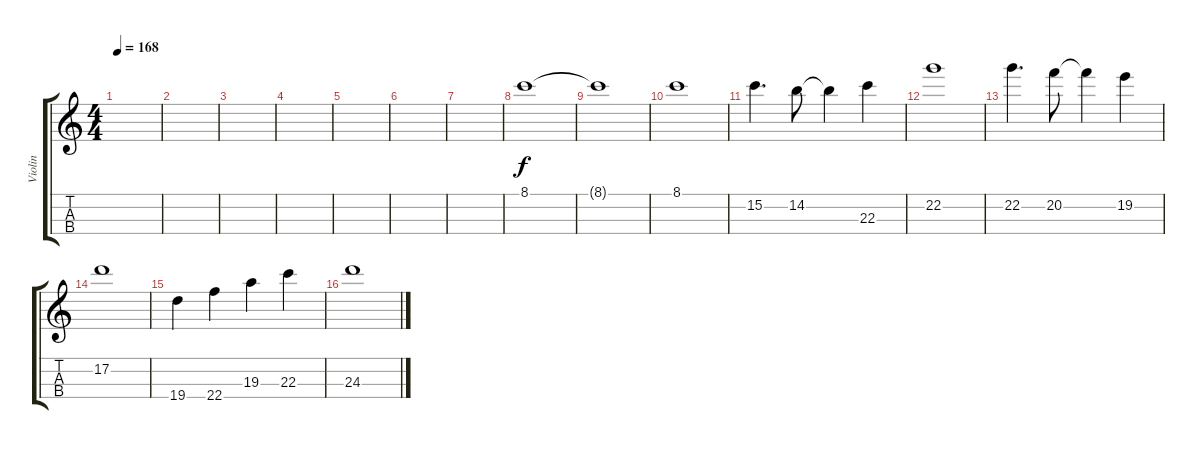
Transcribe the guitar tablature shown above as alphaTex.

\track ("Violin" "Violin") {instrument violin}
\staff {score tabs}
\tuning (E5 A4 D4 G3) {hide}
\ts (4 4)
\tempo 168
\clef g2
\ks c
|
|
|
|
|
|
|
8.1.1 |
8.1{t}.1 |
8.1.1{dy f} |
15.2.4{d} 14.2.8 14.2{t}.4 22.3.4 |
22.2.1 |
22.2.4{d} 20.2.8 20.2{t}.4 19.2.4 |
17.2.1 |
19.4.4 22.4.4 19.3.4 22.3.4 |
24.3.1
